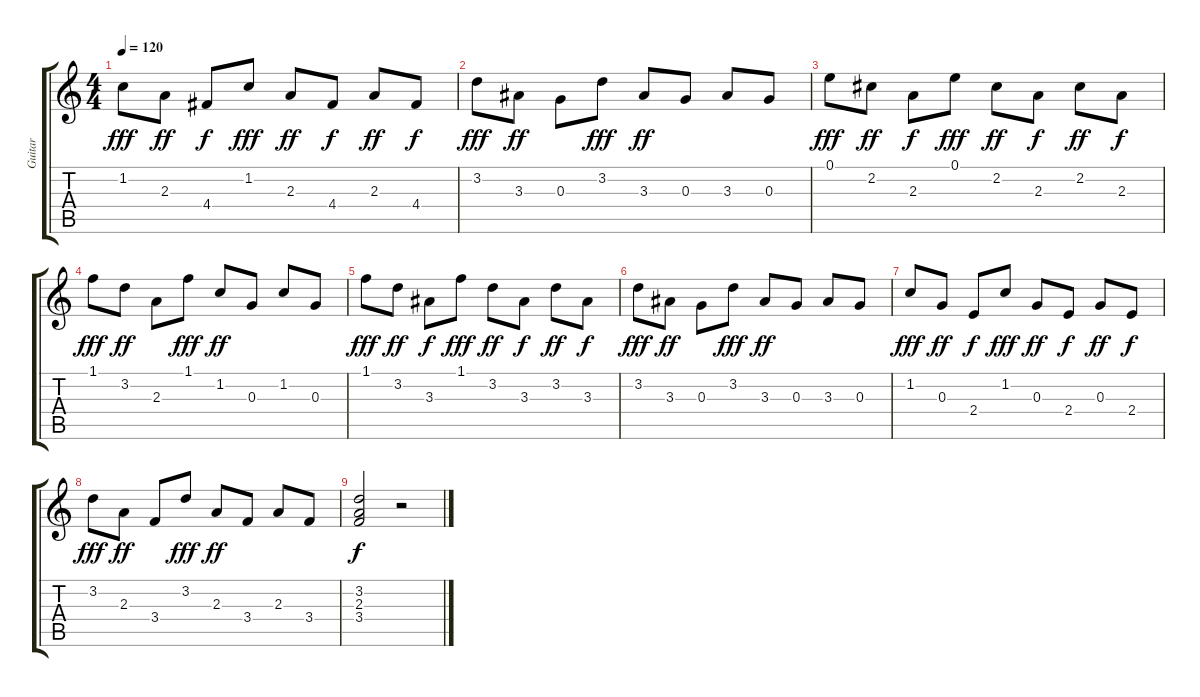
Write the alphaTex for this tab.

\track ("Guitar" "Guitar") {instrument acousticguitarsteel}
\staff {score tabs}
\tuning (E4 B3 G3 D3 A2 E2) {hide}
\ts (4 4)
\tempo 120
\clef g2
\ks c
1.2.8{dy fff} 2.3.8{dy ff} 4.4.8{dy f} 1.2.8{dy fff} 2.3.8{dy ff} 4.4.8{dy f} 2.3.8{dy ff} 4.4.8{dy f} |
3.2.8{dy fff} 3.3.8{dy ff} 0.3.8 3.2.8{dy fff} 3.3.8{dy ff} 0.3.8 3.3.8 0.3.8 |
0.1.8{dy fff} 2.2.8{dy ff} 2.3.8{dy f} 0.1.8{dy fff} 2.2.8{dy ff} 2.3.8{dy f} 2.2.8{dy ff} 2.3.8{dy f} |
1.1.8{dy fff} 3.2.8{dy ff} 2.3.8 1.1.8{dy fff} 1.2.8{dy ff} 0.3.8 1.2.8 0.3.8 |
1.1.8{dy fff} 3.2.8{dy ff} 3.3.8{dy f} 1.1.8{dy fff} 3.2.8{dy ff} 3.3.8{dy f} 3.2.8{dy ff} 3.3.8{dy f} |
3.2.8{dy fff} 3.3.8{dy ff} 0.3.8 3.2.8{dy fff} 3.3.8{dy ff} 0.3.8 3.3.8 0.3.8 |
1.2.8{dy fff} 0.3.8{dy ff} 2.4.8{dy f} 1.2.8{dy fff} 0.3.8{dy ff} 2.4.8{dy f} 0.3.8{dy ff} 2.4.8{dy f} |
3.2.8{dy fff} 2.3.8{dy ff} 3.4.8 3.2.8{dy fff} 2.3.8{dy ff} 3.4.8 2.3.8 3.4.8 |
(3.2 2.3 3.4).2{dy f} r.2
